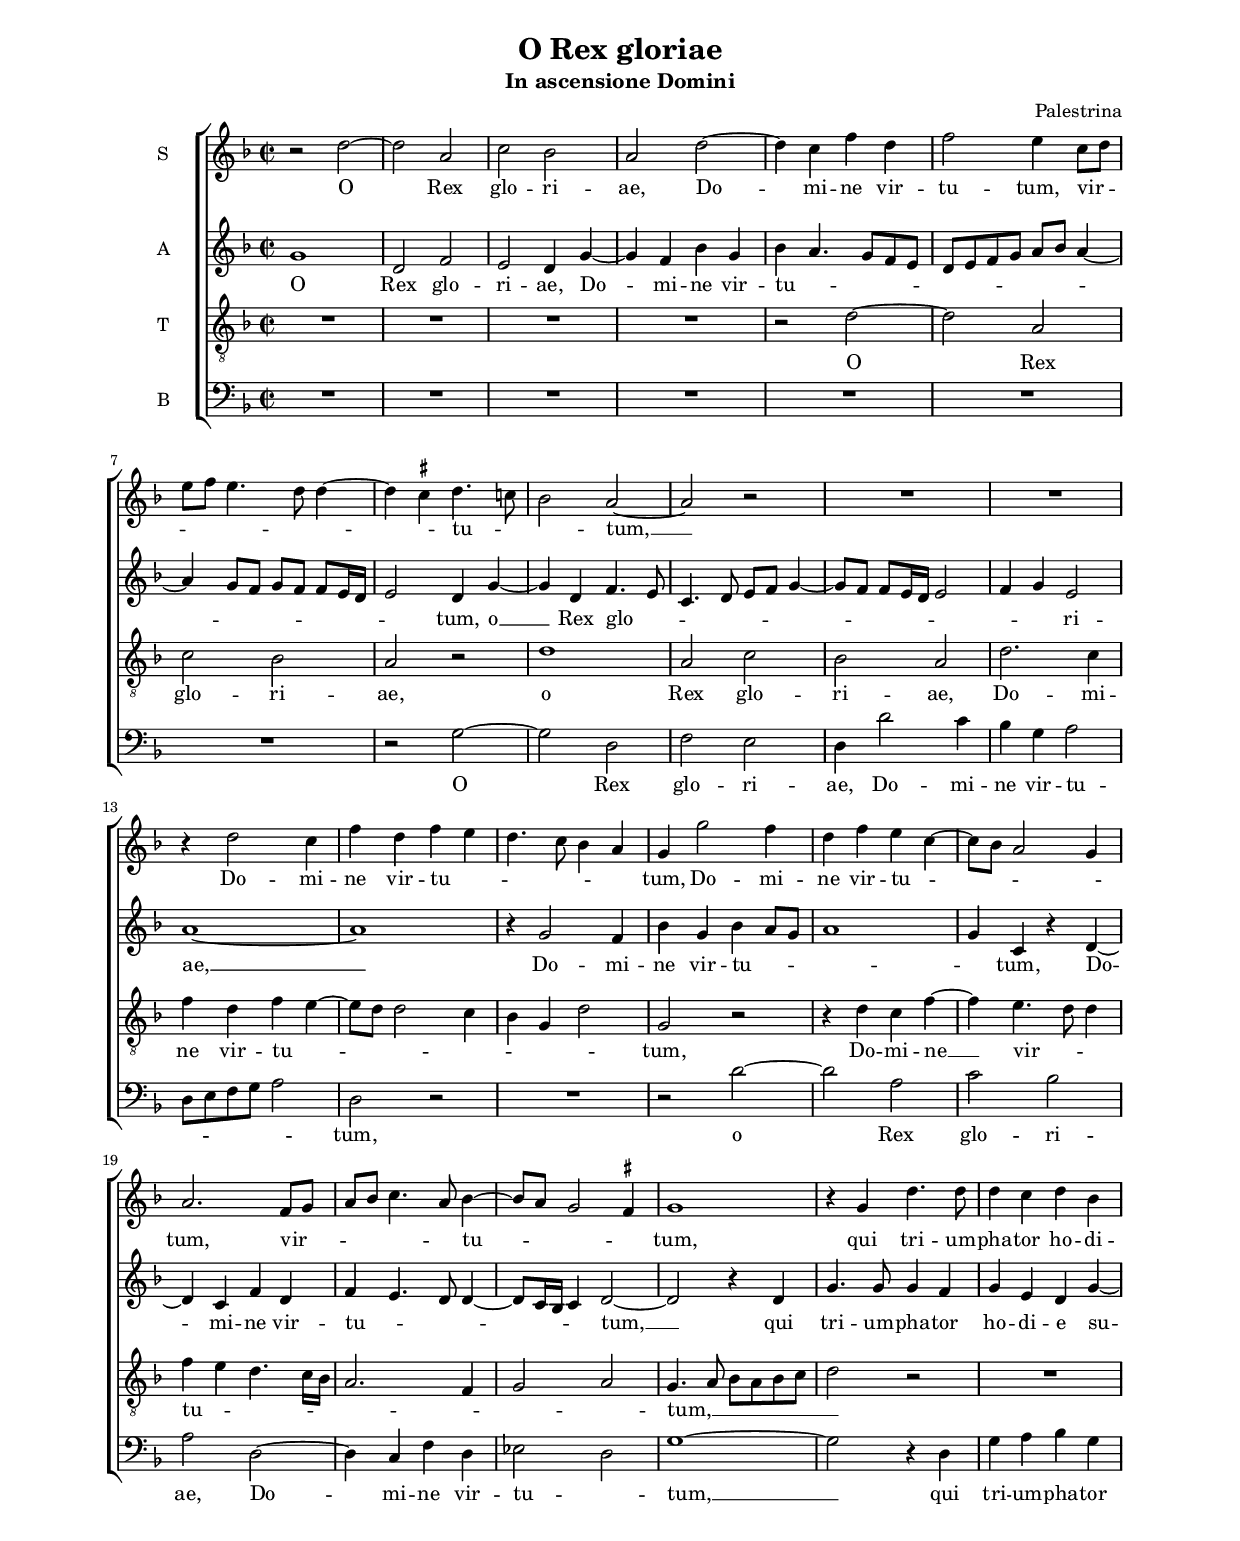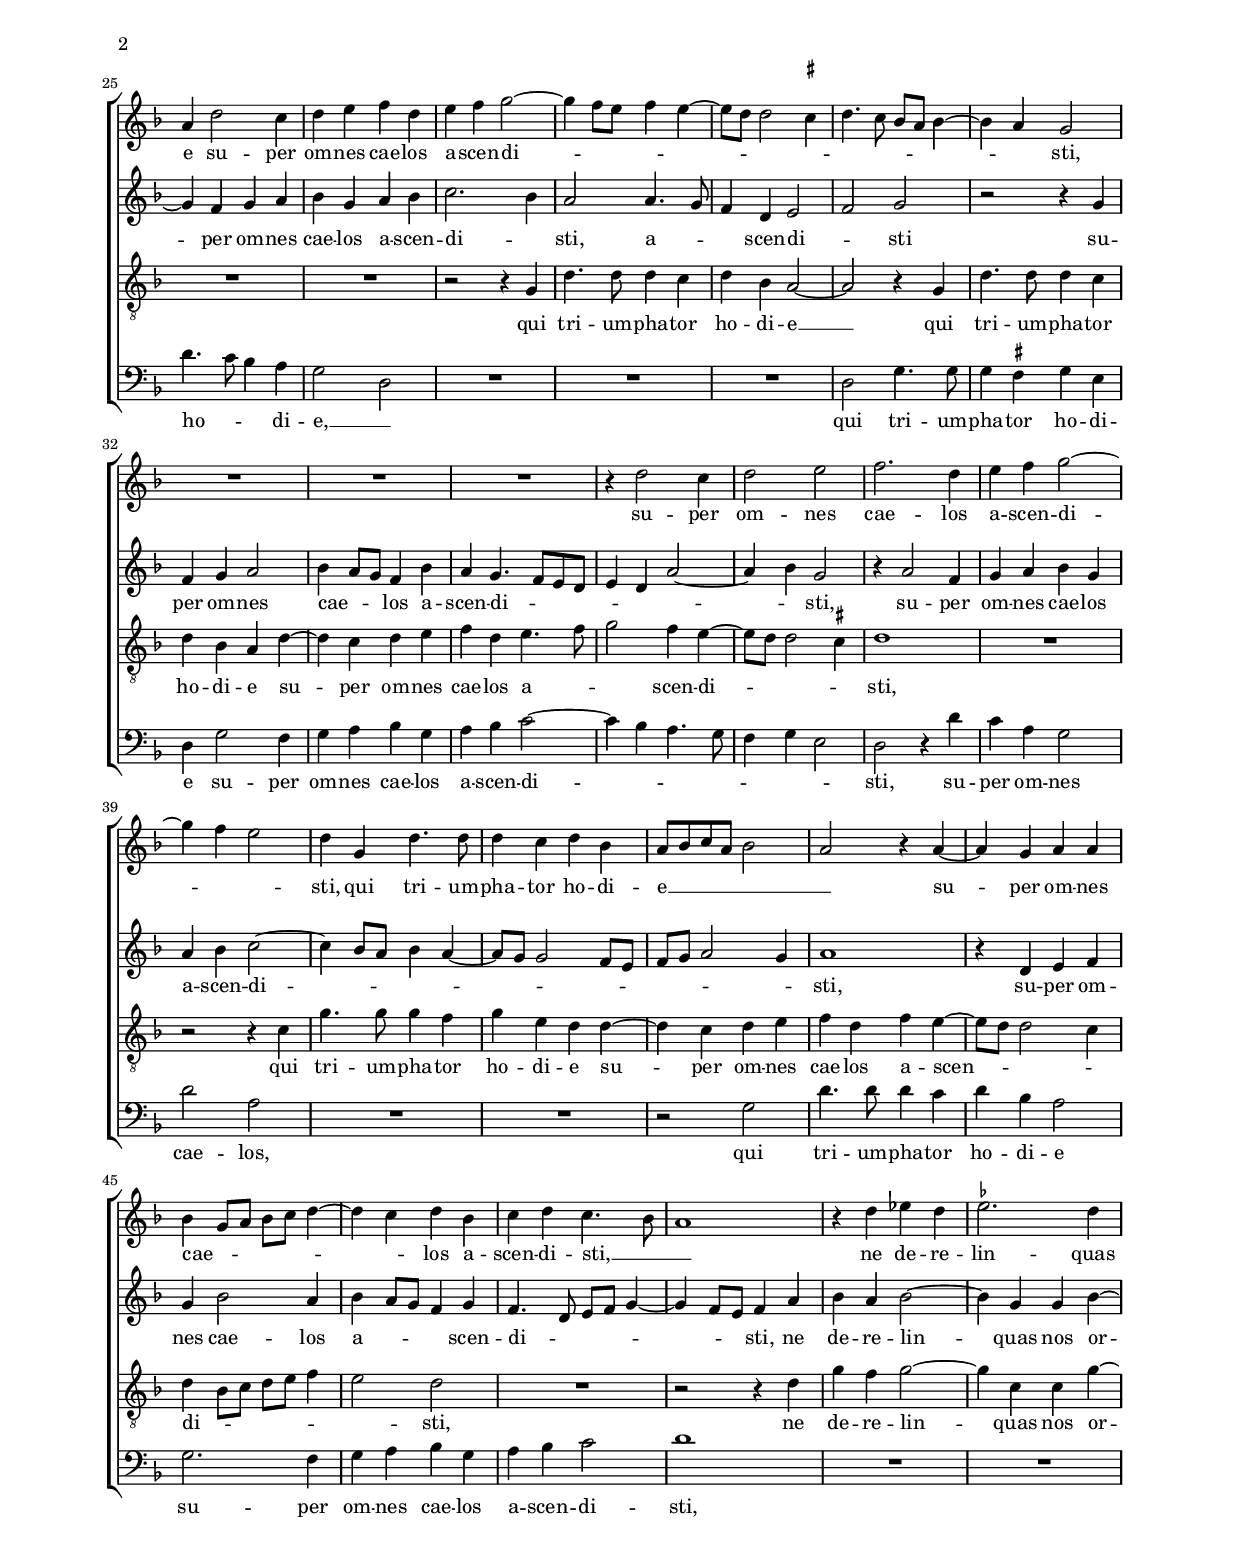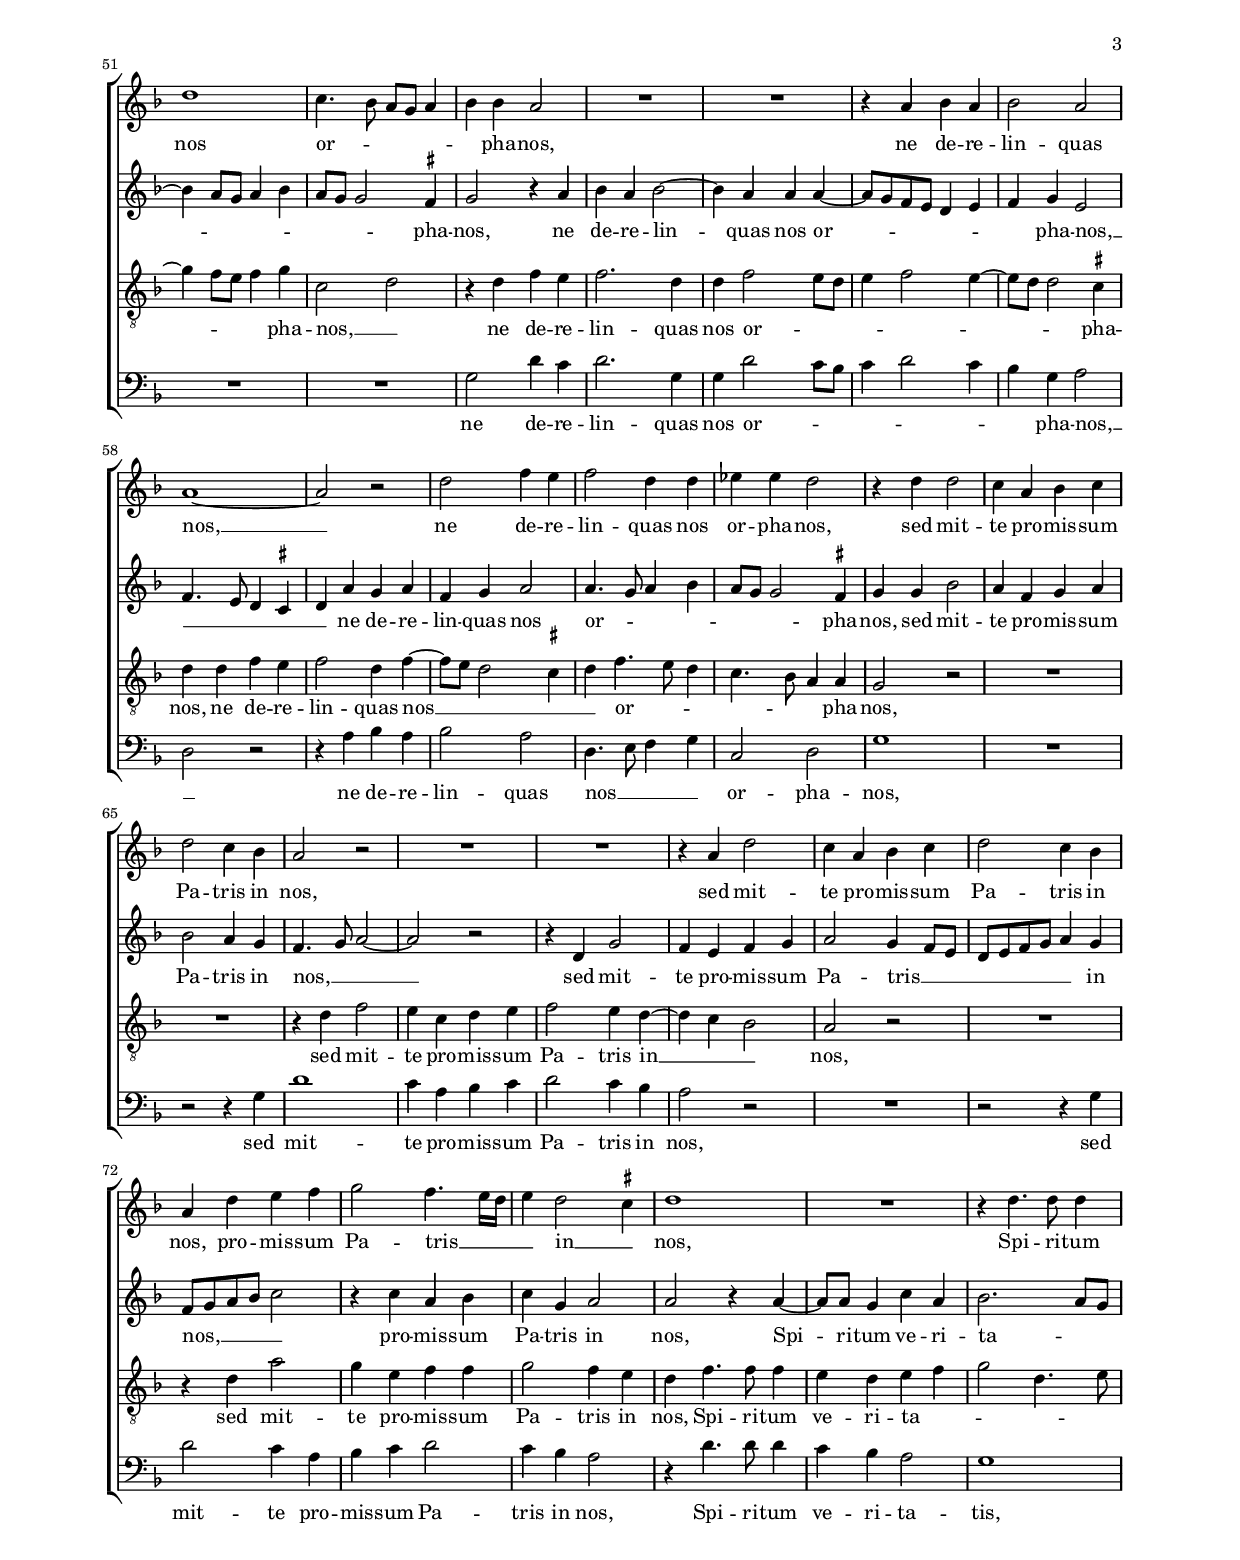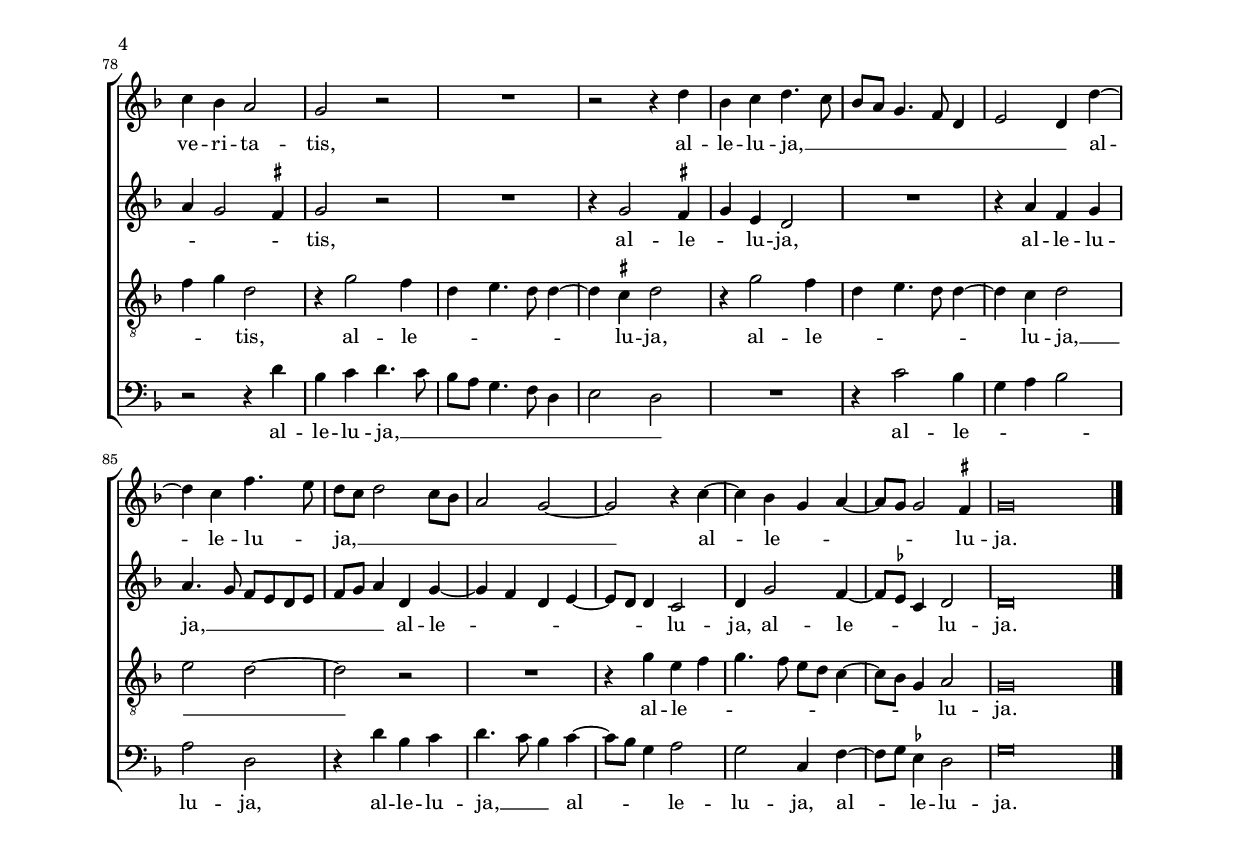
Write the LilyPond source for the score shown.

\header 
  {
  title="O Rex gloriae"
  subtitle="In ascensione Domini"
  composer="Palestrina"
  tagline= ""
  }

\version "2.12.0"
\include "deutsch.ly"
#(set-global-staff-size 16)
#(ly:set-option 'point-and-click #f)


global =  {
	\key f \major \time 2/2 
	\skip 1*90 \set Score.measureLength = #(ly:make-moment 4 1) 
	\skip 1*4 \bar "|."
	}

discantusNotes =  \relative d'' {
	{ \set Staff.instrumentName = "S"
	\set Staff.midiInstrument = "reed organ"
	r2 d~
	d a
	c b
	a d~
%5
	d4 c f d
	f2 e4 c8( d
	e f e4. d8 d4~
	d \set suggestAccidentals = ##t cis) \set suggestAccidentals = ##f d4.( c8
	b2) a~
%10
	a r
	R1
	R
	r4 d2 c4
	f d f( e
%15
	d4. c8 b4 a)
	g g'2 f4
	d f e( c~
	c8 b a2 g4)
	a2. f8( g
%20
	a b c4. a8) b4(~
	b8 a g2 \set suggestAccidentals = ##t fis4) \set suggestAccidentals = ##f
	g1
	r4 g d'4. d8
	d4 c d b
%25
	a d2 c4
	d e f d
	e f g2(~
	g4 f8 e f4 e4~
	e8 d d2 \set suggestAccidentals = ##t cis4 \set suggestAccidentals = ##f
%30
	d4. c8 b a b4~
	b a) g2
	R1
	R
	R
%35
	r4 d'2 c4
	d2 e
	f2. d4
	e4 f g2(~
	g4 f e2)
%40
	d4 g, d'4. d8
	d4 c d b
	a8( b c a b2
	a) r4 a~
	a g a a
%45
	b( g8 a b c d4~
	d c) d b
	c d c4.( b8
	a1)
	r4 d es d
%50
	\set suggestAccidentals = ##t es2. \set suggestAccidentals = ##f d4
	d1
	c4.( b8 a g a4
	b) b a2
	R1
%55
	R
	r4 a b a
	b2 a
	a1~
	a2 r
%60
	d f4 e
	f2 d4 d 
	es es d2
	r4 d d2
	c4 a b c
%65
	d2 c4 b
	a2 r
	R1
	R
	r4 a d2
%70
	c4 a b c
	d2 c4 b
	a d e f
	g2 f4.( e16 d
	e4) d2( \set suggestAccidentals = ##t cis4) \set suggestAccidentals = ##f
%75
	d1
	R
	r4 d4. d8 d4
	c b a2
	g r
%80
	R1
	r2 r4 d'
	b c d4.( c8
	b a g4. f8 d4
	e2 d4) d'~
%85
	d c f4.( e8)
	d( c d2 c8 b
	a2 g~
	g) r4 c~
	c b( g a~
%90
	a8 g g2) \set suggestAccidentals = ##t fis4 \set suggestAccidentals = ##f
	g\breve
	}
	}

discantusLyrics = \lyricmode {
	O Rex glo -- ri -- ae, Do -- mi -- ne vir -- tu -- tum, vir -- tu -- tum, __
	Do -- mi -- ne vir -- tu -- tum, Do -- mi -- ne vir -- tu -- tum, vir -- tu -- tum,
	qui tri -- um -- pha -- tor ho -- di -- e su -- per om -- nes cae -- los a -- scen -- di -- sti,
	su -- per om -- nes cae -- los a -- scen -- di -- sti,
	qui tri -- um -- pha -- tor ho -- di -- e __ su -- per om -- nes cae -- los a -- scen -- di -- sti, __
	ne de -- re -- lin -- quas nos or -- pha -- nos,
	ne de -- re -- lin -- quas nos, __
	ne de -- re -- lin -- quas nos or -- pha -- nos,
	sed mit -- te pro -- mis -- sum Pa -- tris in nos,
	sed mit -- te pro -- mis -- sum Pa -- tris in nos,
	pro -- mis -- sum Pa -- tris __ in __ nos,
	Spi -- ri -- tum ve -- ri -- ta -- tis,
	al -- le -- lu -- ja, __ al -- le -- lu -- ja, __ al -- le -- lu -- ja.
	}

altusNotes = \relative g' {
	{ \set Staff.instrumentName = "A"
	\set Staff.midiInstrument = "reed organ"
	g1
	d2 f
	e d4 g~
	g f b g
%5
	b( a4. g8 f e
	d e f g a b a4~
	a g8 f g f f[ e16 d]
	e2) d4 g~
	g d f4.( e8
%10
	c4. d8 e f g4~
	g8 f f8[ e16 d] e2
	f4 g) e2
	a1~
	a
%15
	r4 g2 f4
	b g b( a8 g
	a1
	g4) c, r d~
	d c f d
%20
	f( e4. d8 d4~
	d8 c16 b c4) d2~
	d r4 d
	g4. g8 g4 f
	g e d g~
%25
	g f g a
	b g a b
	c2.( b4)
	a2 a4.( g8
	f4) d e2(
%30
	f) g
	r r4 g
	f g a2
	b4( a8 g) f4 b
	a g4.( f8 e d
%35
	e4 d a'2~
	a4 b) g2
	r4 a2 f4
	g a b g
	a b c2~(
%40
	c4 b8 a b4 a~
	a8 g g2 f8 e
	f g a2 g4)
	a1
	r4 d, e f
%45
	g b2 a4
	b( a8 g f4) g
	f4.( d8 e f g4~
	g f8 e) f4 a
	b a b2~
%50
	b4 g g b~(
	b a8 g a4 b
	a8 g g2) \set suggestAccidentals = ##t fis4 \set suggestAccidentals = ##f
	g2 r4 a
	b a b2~
%55
	b4 a a a~(
	a8 g f e d4 e
	f) g e2(
	f4. e8 d4 \set suggestAccidentals = ##t cis \set suggestAccidentals = ##f
	d) a' g a
%60
	f g a2
	a4.( g8 a4 b
	a8 g g2) \set suggestAccidentals = ##t fis4 \set suggestAccidentals = ##f
	g g b2
	a4 f g a
%65
	b2 a4 g
	f4.( g8 a2~
	a) r
	r4 d, g2
	f4 e f g
%70
	a2 g4( f8 e
	d e f g a4) g
	f8( g a b c2)
	r4 c a b
	c g a2
%75
	a r4 a~
	a8 a g4 c a
	b2.( a8 g
	a4 g2 \set suggestAccidentals = ##t fis4) \set suggestAccidentals = ##f
	g2 r
%80
	R1
	r4 g2 \set suggestAccidentals = ##t fis4( \set suggestAccidentals = ##f
	g) e d2
	R1
	r4 a' f g
%85
	a4.( g8 f e d e
	f g a4) d, g~(
	g f d e~
	e8 d d4) c2
	d4 g2 f4(~
	f8 \set suggestAccidentals = ##t es \set suggestAccidentals = ##f c4) d2
	d\breve
	}
	}

altusLyrics = \lyricmode {
	O Rex glo -- ri -- ae, Do -- mi -- ne vir -- tu -- tum,
	o __ Rex glo -- ri -- ae, __ Do -- mi -- ne vir -- tu -- tum,
	Do -- mi -- ne vir -- tu -- tum, __
	qui tri -- um -- pha -- tor ho -- di -- e su -- per om -- nes cae -- los a -- scen -- di -- sti, a -- scen -- di -- sti
	su -- per om -- nes cae -- los a -- scen -- di -- sti,
	su -- per om -- nes cae -- los a -- scen -- di -- sti,
	su -- per om -- nes cae -- los a -- scen -- di -- sti,
	ne de -- re -- lin -- quas nos or -- pha -- nos,
	ne de -- re -- lin -- quas nos or -- pha -- nos, __
	ne de -- re -- lin -- quas nos or -- pha -- nos,
	sed mit -- te pro -- mis -- sum Pa -- tris in nos, __
	sed mit -- te pro -- mis -- sum Pa -- tris __ in nos, __
	pro -- mis -- sum Pa -- tris in nos,
	Spi -- ri -- tum ve -- ri -- ta -- tis,
	al -- le -- lu -- ja, al -- le -- lu -- ja, __ al -- le -- lu -- ja, al -- le -- lu -- ja.
	}

tenorNotes = \relative d' {
	{ \set Staff.instrumentName = "T"
	\set Staff.midiInstrument = "reed organ"
	\clef "G_8"
	R2 \once \override NoteHead #'transparent = ##t \once \override Stem #'transparent = ##t d2
	R1
	R
	R
%5
	r2 d~
	d a
	c b a r
	d1
%10
	a2 c b a
	d2. c4
	f d f( e~
	e8 d d2 c4
%15
	b g d'2)
	g, r
	r4 d' c f~
	f e4.( d8 d4)
	f( e d4. c16 b
%20
	a2. f4
	g2 a)
	g4.( a8 b a b c
	d2) r
	R1
%25
	R
	R
	r2 r4 g,
	d'4. d8 d4 c
	d b a2~
%30
	a r4 g
	d'4. d8 d4 c
	d b a d~
	d c d e
	f d e4.( f8
%35
	g2) f4 e~(
	e8 d d2 \set suggestAccidentals = ##t cis4) \set suggestAccidentals = ##f
	d1
	R
	r2 r4 c
%40
	g'4. g8 g4 f
	g e d d~
	d c d e
	f d f e~(
	e8 d d2 c4)
%45
	d4( b8 c d e f4
	e2) d
	R1
	r2 r4 d
	g f g2~
%50
	g4 c, c g'~(
	g f8 e f4) g
	c,2( d)
	r4 d f e
	f2. d4
%55
	d f2( e8 d
	e4 f2 e4~
	e8 d d2) \set suggestAccidentals = ##t cis4 \set suggestAccidentals = ##f
	d d f e
	f2 d4 f~(
%60
	f8 e d2 \set suggestAccidentals = ##t cis4 \set suggestAccidentals = ##t
	d) f4.( e8 d4
	c4. b8 a4) a
	g2 r
	R1
%65
	R
	r4 d' f2
	e4 c d e
	f2 e4 d~(
	d c b2)
%70
	a r
	R1
	r4 d a'2
	g4 e f f
	g2 f4 e
%75
	d f4. f8 f4
	e d e( f
	g2 d4. e8
	f4 g) d2
	r4 g2 f4(
%80
	d e4. d8 d4~
	d) \set suggestAccidentals = ##t cis \set suggestAccidentals = ##f d2
	r4 g2 f4(
	d e4. d8 d4~
	d) \set suggestAccidentals = ##t c \set suggestAccidentals = ##f d2(
%85
	e d~
	d) r
	R1
	r4 g e( f
	g4. f8 e d c4~
%90
	c8 b g4) a2
	g\breve
	}
	}

tenorLyrics = \lyricmode {
	\once \override LyricText #'transparent = ##t
	xx %invisible lyrics
	O Rex glo -- ri -- ae, o Rex glo -- ri -- ae,
	Do -- mi -- ne vir -- tu -- tum, 
	Do -- mi -- ne __ vir -- tu -- tum, __
	qui tri -- um -- pha -- tor ho -- di -- e __
	qui tri -- um -- pha -- tor ho -- di -- e su -- per om -- nes cae -- los a -- scen -- di -- sti,
	qui tri -- um -- pha -- tor ho -- di -- e su -- per om -- nes cae -- los a -- scen -- di -- sti,
	ne de -- re -- lin -- quas nos or -- pha -- nos, __
	ne de -- re -- lin -- quas nos or -- pha -- nos,
	ne de -- re -- lin -- quas nos __ or -- pha -- nos,
	sed mit -- te pro -- mis -- sum Pa -- tris in __ nos,
	sed mit -- te pro -- mis -- sum Pa -- tris in nos,
	Spi -- ri -- tum ve -- ri -- ta -- tis,
	al -- le -- lu -- ja, al -- le -- lu -- ja, __ al -- le -- lu -- ja.
	}

bassusNotes = \relative g {
	{ \set Staff.instrumentName = "B"
	\set Staff.midiInstrument = "reed organ"
	\clef "bass"
	R2 \once \override NoteHead #'transparent = ##t \once \override Stem #'transparent = ##t g2
	R1
	R
	R
%5
	R
	R
	R
	r2 g~
	g d
%10
	f e d4 d'2 c4
	b g a2(
	d,8 e f g a2)
	d, r
%15
	R1
	r2 d'~
	d a
	c b
	a d,~
%20
	d4 c f d
	es2( d)
	g1~
	g2 r4 d
	g a b g
%25
	d'4.( c8 b4) a
	g2( d)
	R1
	R
	R
%30
	d2 g4. g8 
	g4 \set suggestAccidentals = ##t fis \set suggestAccidentals = ##f g e
	d g2 f4
	g a b g
	a b c2~(
%35
	c4 b a4. g8
	f4 g e2)
	d r4 d'
	c a g2
	d' a
%40
	R1
	R
	r2 g
	d'4. d8 d4 c
	d b a2
%45
	g2. f4
	g a b g
	a b c2
	d1
	R
%50
	R
	R
	R
	g,2 d'4 c
	d2. g,4
	g d'2( c8 b
	c4 d2 c4
	b) g a2(
	d,) r
	r4 a' b a
%60
	b2 a
	d,4.( e8 f4 g)
	c,2 d
	g1
	R
%65
	r2 r4 g
	d'1
	c4 a b c
	d2 c4 b
	a2 r
%70
	R1
	r2 r4 g
	d'2 c4 a
	b c d2
	c4 b a2
%75
	r4 d4. d8 d4
	c b a2
	g1
	r2 r4 d'
	b c d4.( c8
%80
	b a g4. f8 d4
	e2 d)
	R1
	r4 c'2 b4(
	g a b2)
%85
	a d,
	r4 d' b c
	d4.( c8 b4) c~(
	c8 b g4) a2
	g c,4 f~(
%90
	f8 g) \set suggestAccidentals = ##t es4 \set suggestAccidentals = ##t d2
	g\breve
	}
	} 
	
bassusLyrics = \lyricmode {
	\once \override LyricText #'transparent = ##t
	xx %invisible lyrics
	O Rex glo -- ri -- ae, Do -- mi -- ne vir -- tu -- tum,
	o Rex glo -- ri -- ae, Do -- mi -- ne vir -- tu -- tum, __
	qui tri -- um -- pha -- tor ho -- di -- e, __
	qui tri -- um -- pha -- tor ho -- di -- e su -- per om -- nes cae -- los a -- scen -- di -- sti,
	su -- per om -- nes cae -- los,
	qui tri -- um -- pha -- tor ho -- di -- e su -- per om -- nes cae -- los a -- scen -- di -- sti,
	ne de -- re -- lin -- quas nos or -- pha -- nos, __
	ne de -- re -- lin -- quas nos __ or -- pha -- nos,
	sed mit -- te pro -- mis -- sum Pa -- tris in nos,
	sed mit -- te pro -- mis -- sum Pa -- tris in nos,
	Spi -- ri -- tum ve -- ri -- ta -- tis,
	al -- le -- lu -- ja, __ al -- le -- lu -- ja, al -- le -- lu -- ja, __ al -- le -- lu -- ja, al -- le -- lu -- ja.
	}

\paper
	{
	top-margin = 1.5\cm
	left-margin = 2\cm
	line-width = 17\cm
	between-system-padding = 0.7\cm
%	after-title-space = 1\cm
	ragged-bottom = ##t
	}



\score {
	\context ChoirStaff <<
	\context Voice = discantusNotes << \global \discantusNotes >>
	\context Lyrics = discantusLyrics \lyricsto discantusNotes { \discantusLyrics }
	\context Voice = altusNotes << \global \altusNotes >>
	\context Lyrics = altusLyrics \lyricsto altusNotes { \altusLyrics }
	\context Voice = tenorNotes << \global \tenorNotes >>
	\context Lyrics = tenorLyrics \lyricsto tenorNotes { \tenorLyrics }
	\context Voice = bassusNotes << \global \bassusNotes >>
	\context Lyrics = bassusLyrics \lyricsto bassusNotes { \bassusLyrics } >>
	
	\layout {
%	\context { \Staff \override TimeSignature #'break-visibility = #end-of-line-invisible }
%	\context { \Score \override BarLine #'transparent = ##t }
	\context { \Voice \override Slur #'transparent = ##t }
	\context { \Staff \override InstrumentName #'X-offset = #'-6 }
	\context { \Score \override BarNumber #'padding = #2 }
	\context { \Voice \override NoteHead #'style = #'baroque }
	}
	
	\midi
	{
    	\context {
	\Score
	tempoWholesPerMinute = #(ly:make-moment 85 4) }
	}
	
	}
%EOF